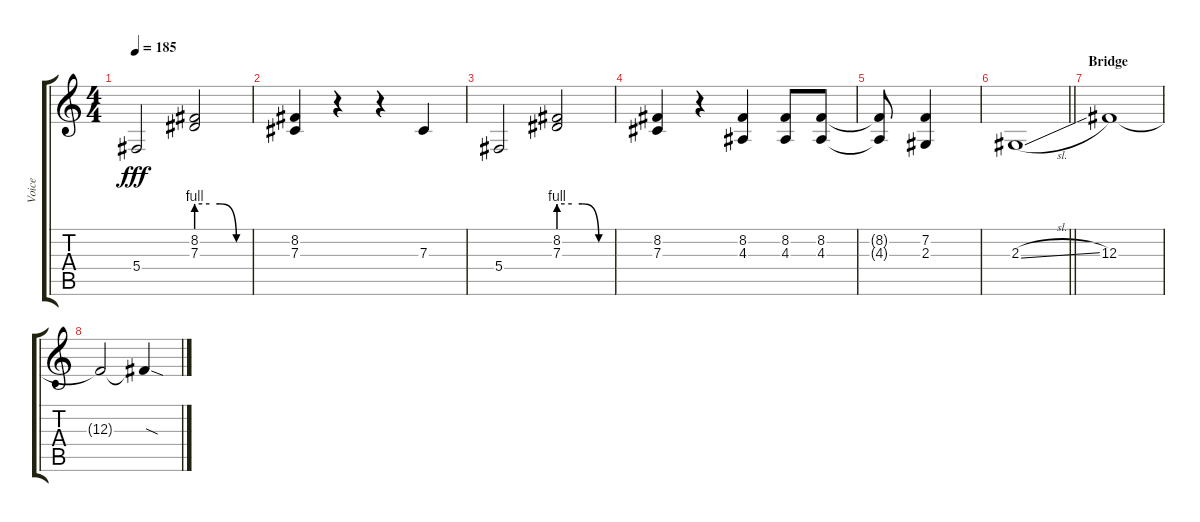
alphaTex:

\track ("Voice" "Voice") {instrument drawbarorgan}
\staff {score tabs}
\tuning (Eb4 Bb3 Gb3 Db3 Ab2 Eb2) {hide}
\ts (4 4)
\tempo 185
\clef g2
\ks c
5.4.2{dy fff} (8.2 7.3{be (custom 0 4 15 4 27 4 46 0 60 0)}).2 |
(8.2 7.3).4 r.4 r.4 7.3.4 |
5.4.2 (8.2 7.3{be (custom 0 4 15 4 27 4 46 0 60 0)}).2 |
(8.2 7.3).4 r.4 (8.2 4.3).4 (8.2 4.3).8 (8.2 4.3).8 |
(8.2{t} 4.3{t}).8 (7.2 2.3).4 |
\barLineRight lightlight
2.3{sl}.1 |
\section ("" "Bridge")
12.3.1 |
12.3{t}.2 12.3{sod t}.4
